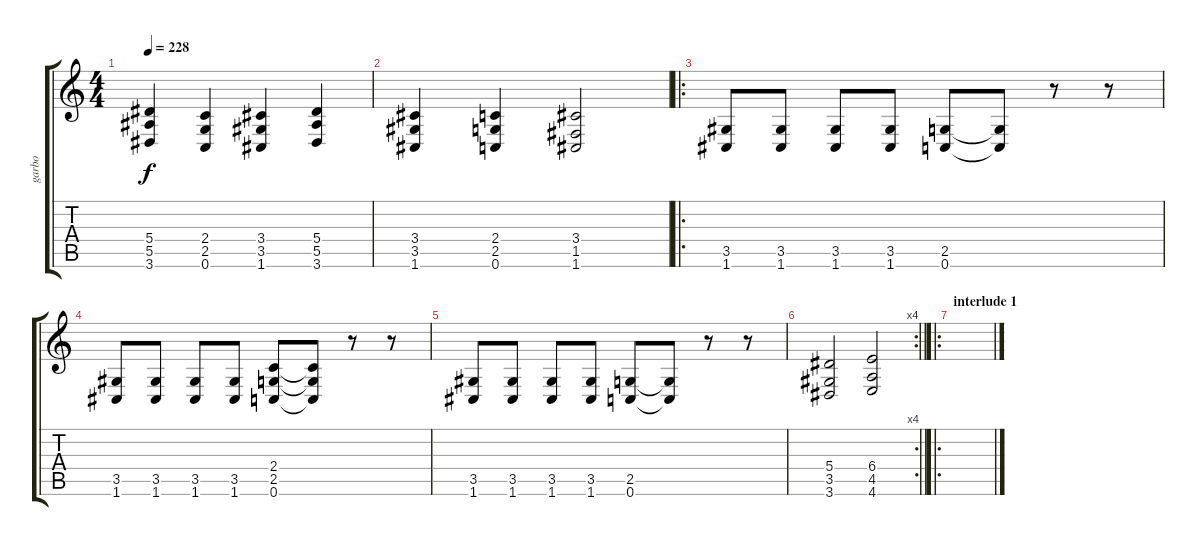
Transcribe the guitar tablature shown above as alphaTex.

\track ("garbo" "garbo") {instrument overdrivenguitar}
\staff {score tabs}
\tuning (C4 G3 Eb3 Bb2 F2 C2) {hide}
\ts (4 4)
\tempo 228
\clef g2
\ks c
(5.4 5.5 3.6).4{dy f} (2.4 2.5 0.6).4 (3.4 3.5 1.6).4 (5.4 5.5 3.6).4 |
(3.4 3.5 1.6).4 (2.4 2.5 0.6).4 (3.4 1.5 1.6).2 |
\ro
(3.5 1.6).8 (3.5 1.6).8 (3.5 1.6).8 (3.5 1.6).8 (2.5 0.6).8 (2.5{t} 0.6{t}).8 r.8 r.8 |
(3.5 1.6).8 (3.5 1.6).8 (3.5 1.6).8 (3.5 1.6).8 (2.4 2.5 0.6).8 (2.4{t} 2.5{t} 0.6{t}).8 r.8 r.8 |
(3.5 1.6).8 (3.5 1.6).8 (3.5 1.6).8 (3.5 1.6).8 (2.5 0.6).8 (2.5{t} 0.6{t}).8 r.8 r.8 |
\rc 4
\barLineRight lightlight
(5.4 3.5 3.6).2 (6.4 4.5 4.6).2 |
\ro
\section ("" "interlude 1")
